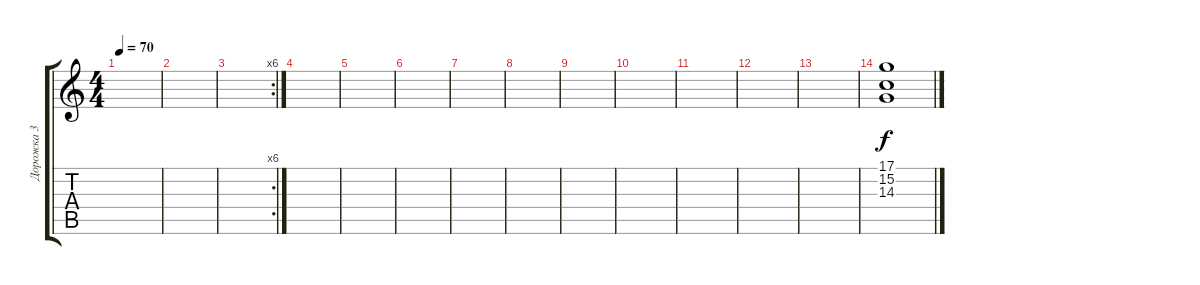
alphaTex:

\track ("Дорожка 3" "Дорожка 3") {instrument stringensemble1}
\staff {score tabs}
\tuning (D4 A3 F3 C3 G2 D2) {hide}
\ts (4 4)
\tempo 70
\clef g2
\ks c
|
|
\rc 6
|
|
|
|
|
|
|
|
|
|
|
(17.1 15.2 14.3).1
